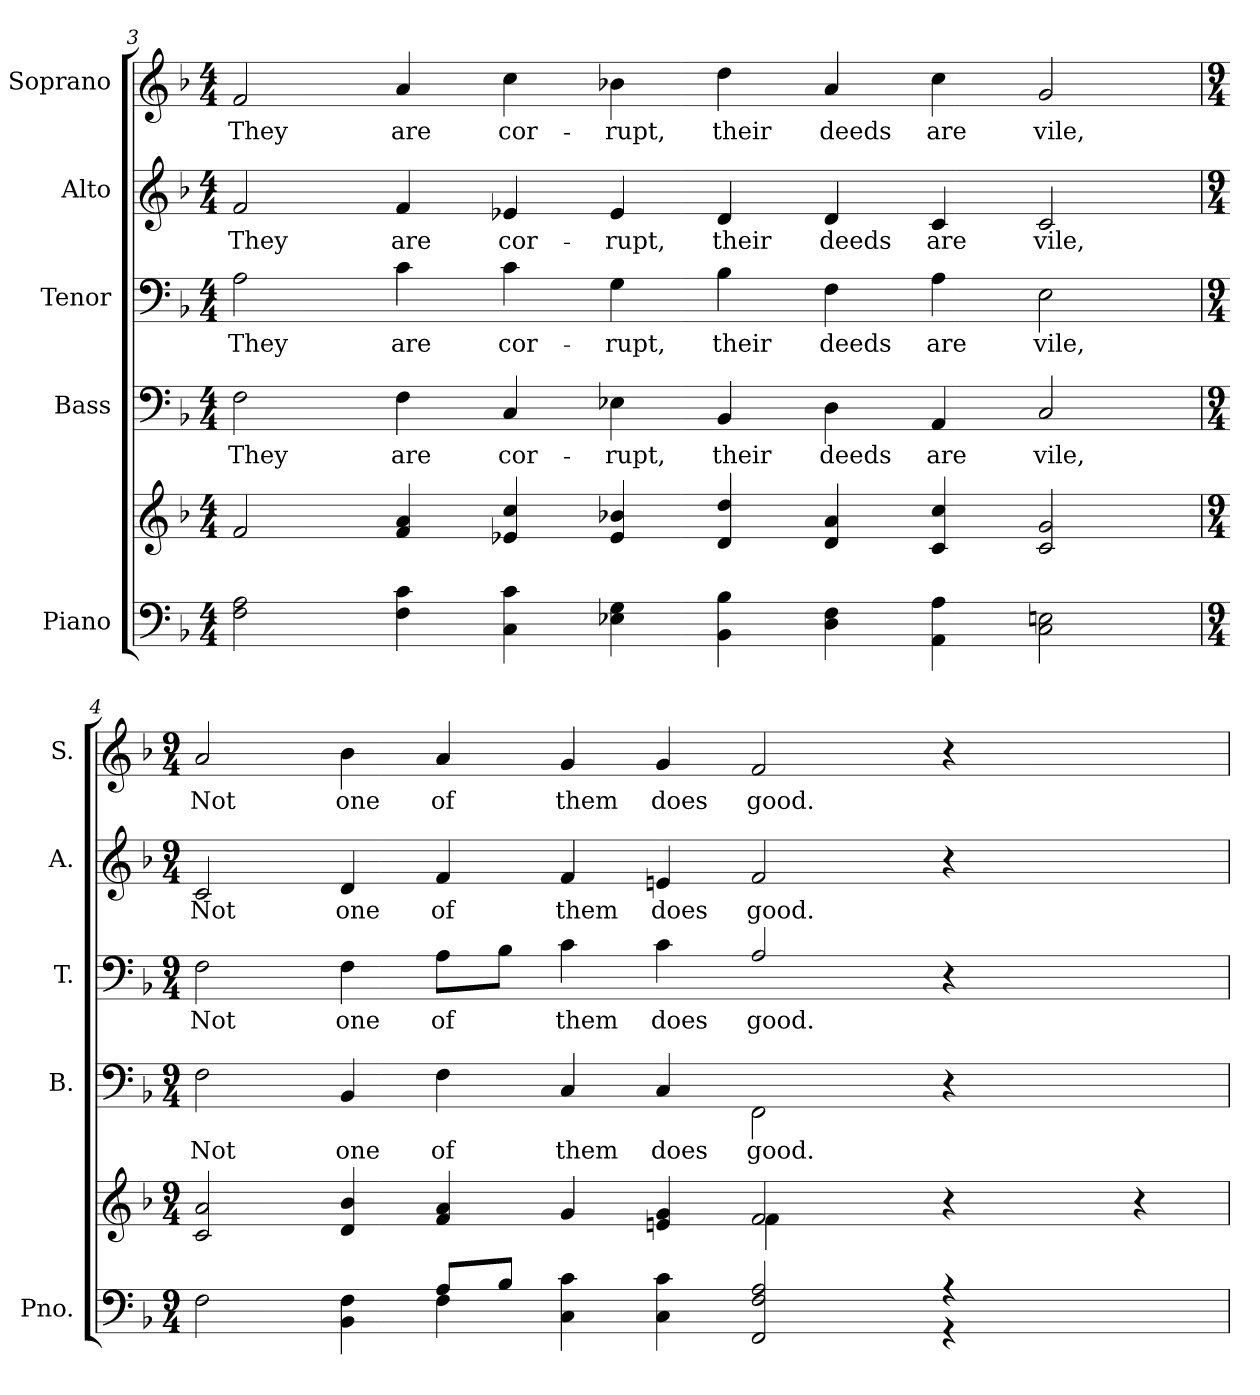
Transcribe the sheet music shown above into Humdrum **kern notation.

**kern	**kern	**kern	**text	**kern	**text	**kern	**text	**kern	**text
*part5	*part5	*part4	*part4	*part3	*part3	*part2	*part2	*part1	*part1
*staff6	*staff5	*staff4	*staff4	*staff3	*staff3	*staff2	*staff2	*staff1	*staff1
*I"Piano	*	*I"Bass	*	*I"Tenor	*	*I"Alto	*	*I"Soprano	*
*I'Pno.	*	*I'B.	*	*I'T.	*	*I'A.	*	*I'S.	*
!!LO:PB:g=z
*clefF4	*clefG2	*clefF4	*	*clefF4	*	*clefG2	*	*clefG2	*
*k[b-]	*k[b-]	*k[b-]	*	*k[b-]	*	*k[b-]	*	*k[b-]	*
*F:	*F:	*F:	*	*F:	*	*F:	*	*F:	*
*M4/4	*M4/4	*M4/4	*	*M4/4	*	*M4/4	*	*M4/4	*
=3	=3	=3	=3	=3	=3	=3	=3	=3	=3
*	*^	*	*	*	*	*	*	*	*
!	!	!	!	!LO:LY:b:color=#000000	!	!	!	!	!	!
!	!	!	!	!	!	!LO:LY:b:color=#000000	!	!	!	!
!	!	!	!	!	!	!	!	!LO:LY:b:color=#000000	!	!
!	!	!	!	!	!	!	!	!	!	!LO:LY:b:color=#000000
2Fi\ 2Ai	2fi/	2ryy	2Fi\	They	2Ai\	They	2fi/	They	2fi/	They
!	!	!	!	!LO:LY:b:color=#000000	!	!	!	!	!	!
!	!	!	!	!	!	!LO:LY:b:color=#000000	!	!	!	!
!	!	!	!	!	!	!	!	!LO:LY:b:color=#000000	!	!
!	!	!	!	!	!	!	!	!	!	!LO:LY:b:color=#000000
4Fi\ 4ci	4fi/ 4ai	2ryy	4Fi\	are	4ci\	are	4fi/	are	4ai/	are
!	!	!	!	!LO:LY:b:color=#000000	!	!	!	!	!	!
!	!	!	!	!	!	!LO:LY:b:color=#000000	!	!	!	!
!	!	!	!	!	!	!	!	!LO:LY:b:color=#000000	!	!
!	!	!	!	!	!	!	!	!	!	!LO:LY:b:color=#000000
4Ci\ 4ci	4e-Xi/ 4cci	.	4Ci/	cor-	4ci\	cor-	4e-Xi/	cor-	4cci\	cor-
!	!	!	!	!LO:LY:b:color=#000000	!	!	!	!	!	!
!	!	!	!	!	!	!LO:LY:b:color=#000000	!	!	!	!
!	!	!	!	!	!	!	!	!LO:LY:b:color=#000000	!	!
!	!	!	!	!	!	!	!	!	!	!LO:LY:b:color=#000000
4E-Xi\ 4Gi	4e-i/ 4b-Xi	2ryy	4E-Xi\	-rupt,	4Gi\	-rupt,	4e-i/	-rupt,	4b-Xi\	-rupt,
!	!	!	!	!LO:LY:b:color=#000000	!	!	!	!	!	!
!	!	!	!	!	!	!LO:LY:b:color=#000000	!	!	!	!
!	!	!	!	!	!	!	!	!LO:LY:b:color=#000000	!	!
!	!	!	!	!	!	!	!	!	!	!LO:LY:b:color=#000000
4BB-i\ 4B-i	4di/ 4ddi	.	4BB-i/	their	4B-i\	their	4di/	their	4ddi\	their
!	!	!	!	!LO:LY:b:color=#000000	!	!	!	!	!	!
!	!	!	!	!	!	!LO:LY:b:color=#000000	!	!	!	!
!	!	!	!	!	!	!	!	!LO:LY:b:color=#000000	!	!
!	!	!	!	!	!	!	!	!	!	!LO:LY:b:color=#000000
4Di\ 4Fi	4di/ 4ai	1ryy	4Di\	deeds	4Fi\	deeds	4di/	deeds	4ai/	deeds
!	!	!	!	!LO:LY:b:color=#000000	!	!	!	!	!	!
!	!	!	!	!	!	!LO:LY:b:color=#000000	!	!	!	!
!	!	!	!	!	!	!	!	!LO:LY:b:color=#000000	!	!
!	!	!	!	!	!	!	!	!	!	!LO:LY:b:color=#000000
4AAi\ 4Ai	4ci/ 4cci	.	4AAi/	are	4Ai\	are	4ci/	are	4cci\	are
!	!	!	!	!LO:LY:b:color=#000000	!	!	!	!	!	!
!	!	!	!	!	!	!LO:LY:b:color=#000000	!	!	!	!
!	!	!	!	!	!	!	!	!LO:LY:b:color=#000000	!	!
!	!	!	!	!	!	!	!	!	!	!LO:LY:b:color=#000000
2Ci\ 2Eni	2ci/ 2gi	.	2Ci/	vile,	2Ei\	vile,	2ci/	vile,	2gi/	vile,
=4	=4	=4	=4	=4	=4	=4	=4	=4	=4	=4
*M9/4	*M9/4	*	*M9/4	*	*M9/4	*	*M9/4	*	*M9/4	*
*^	*	*	*	*	*	*	*	*	*	*
!	!	!	!	!	!LO:LY:b:color=#000000	!	!	!	!	!	!
!	!	!	!	!	!	!	!LO:LY:b:color=#000000	!	!	!	!
!	!	!	!	!	!	!	!	!	!LO:LY:b:color=#000000	!	!
!	!	!	!	!	!	!	!	!	!	!	!LO:LY:b:color=#000000
2Fi\	2ryy	2ci/ 2ai	1ryy	2Fi\	Not	2Fi\	Not	2ci/	Not	2ai/	Not
!	!	!	!	!	!LO:LY:b:color=#000000	!	!	!	!	!	!
!	!	!	!	!	!	!	!LO:LY:b:color=#000000	!	!	!	!
!	!	!	!	!	!	!	!	!	!LO:LY:b:color=#000000	!	!
!	!	!	!	!	!	!	!	!	!	!	!LO:LY:b:color=#000000
4BB-i\ 4Fi	4ryy	4di/ 4b-i	.	4BB-i/	one	4Fi\	one	4di/	one	4b-i\	one
!	!	!	!	!	!LO:LY:b:color=#000000	!	!	!	!	!	!
!	!	!	!	!	!	!	!LO:LY:b:color=#000000	!	!	!	!
!	!	!	!	!	!	!	!	!	!LO:LY:b:color=#000000	!	!
!	!	!	!	!	!	!	!	!	!	!	!LO:LY:b:color=#000000
8Ai/L	4Fi\	4fi/ 4ai	.	4Fi\	of	8Ai\L	of	4fi/	of	4ai/	of
8B-i/J	.	.	.	.	.	8B-i\J	.	.	.	.	.
!	!	!	!	!	!LO:LY:b:color=#000000	!	!	!	!	!	!
!	!	!	!	!	!	!	!LO:LY:b:color=#000000	!	!	!	!
!	!	!	!	!	!	!	!	!	!LO:LY:b:color=#000000	!	!
!	!	!	!	!	!	!	!	!	!	!	!LO:LY:b:color=#000000
4Ci\ 4ci	1ryy	4gi/	2ryy	4Ci/	them	4ci\	them	4fi/	them	4gi/	them
!	!	!	!	!	!LO:LY:b:color=#000000	!	!	!	!	!	!
!	!	!	!	!	!	!	!LO:LY:b:color=#000000	!	!	!	!
!	!	!	!	!	!	!	!	!	!LO:LY:b:color=#000000	!	!
!	!	!	!	!	!	!	!	!	!	!	!LO:LY:b:color=#000000
4Ci\ 4ci	.	4eni/ 4gi	.	4Ci/	does	4ci\	does	4eni/	does	4gi/	does
!	!	!	!	!	!LO:LY:b:color=#000000	!	!	!	!	!	!
!	!	!	!	!	!	!	!LO:LY:b:color=#000000	!	!	!	!
!	!	!	!	!	!	!	!	!	!LO:LY:b:color=#000000	!	!
!	!	!	!	!	!	!	!	!	!	!	!LO:LY:b:color=#000000
2FFi/ 2Fi 2Ai	.	2fi/	4fi\	2FFi\	good.	2Ai/	good.	2fi/	good.	2fi/	good.
.	.	.	4ryy	.	.	.	.	.	.	.	.
4r	4r	4r	2ryy	4r	.	4r	.	4r	.	4r	.
2ryy	2ryy	2ryy	.	2ryy	.	2ryy	.	2ryy	.	2ryy	.
.	.	.	4r	.	.	.	.	.	.	.	.
*v	*v	*	*	*	*	*	*	*	*	*	*
*	*v	*v	*	*	*	*	*	*	*	*
=	=	=	=	=	=	=	=	=	=
*-	*-	*-	*-	*-	*-	*-	*-	*-	*-
